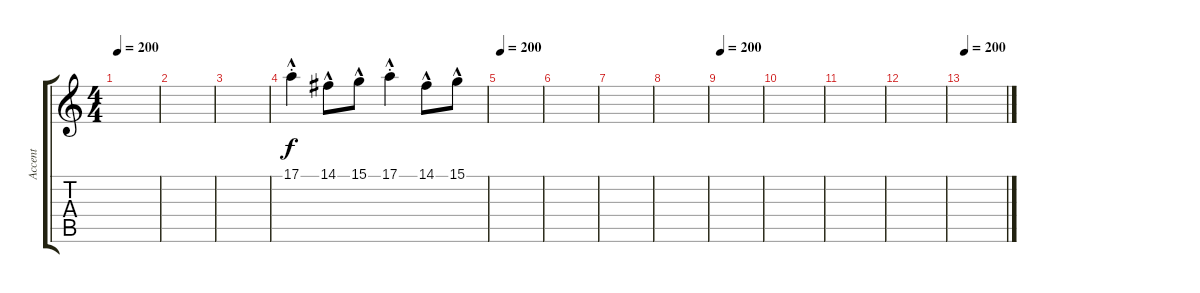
\track ("Accent" "Accent") {instrument stringensemble1}
\staff {score tabs}
\tuning (E4 B3 G3 D3 A2 E2) {hide}
\ts (4 4)
\tempo 200
\clef g2
\ks c
|
|
|
17.1{hac st}.4 14.1{hac}.8 15.1{hac}.8 17.1{hac st}.4 14.1{hac}.8 15.1{hac}.8 |
\tempo 200
|
|
|
|
\tempo 200
|
|
|
|
\tempo 200
